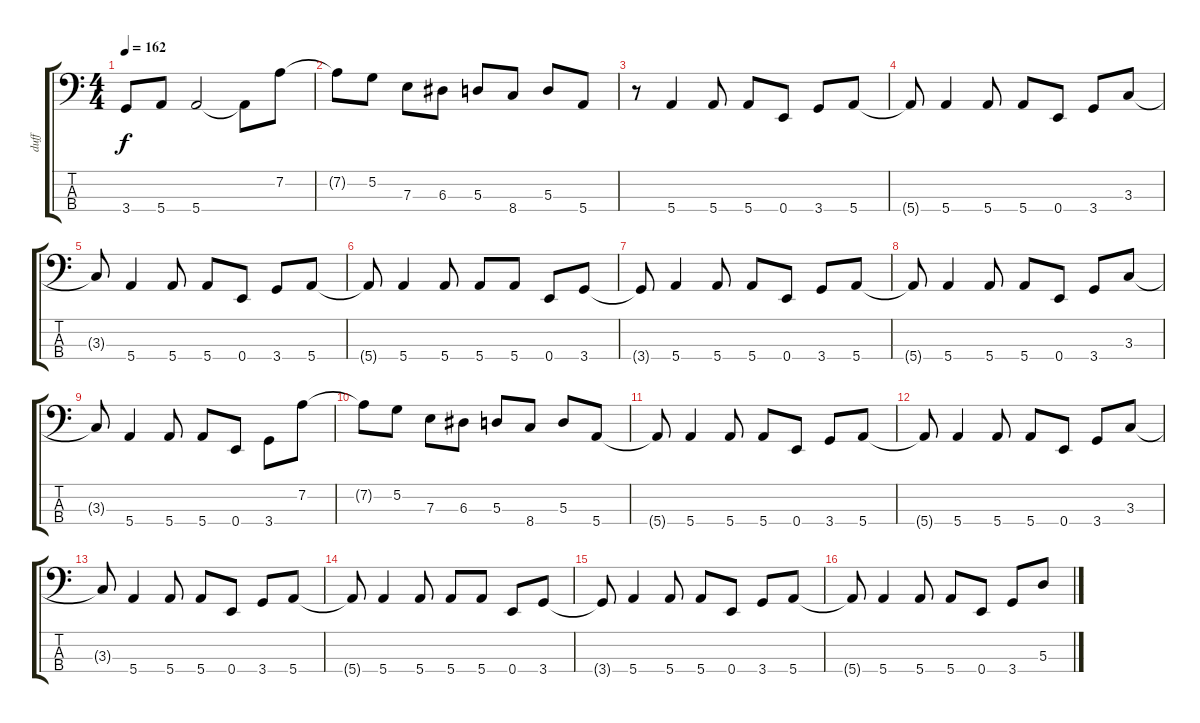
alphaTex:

\track ("duff" "duff") {instrument slapbass1}
\staff {score tabs}
\tuning (G2 D2 A1 E1) {hide}
\ts (4 4)
\tempo 162
\clef f4
\ks c
3.4{t}.8{dy f} 5.4.8 5.4.2 5.4{t}.8 7.2.8 |
7.2{t}.8 5.2.8 7.3.8 6.3.8 5.3.8 8.4.8 5.3.8 5.4.8 |
r.8 5.4.4 5.4.8 5.4.8 0.4.8 3.4.8 5.4.8 |
5.4{t}.8 5.4.4 5.4.8 5.4.8 0.4.8 3.4.8 3.3.8 |
3.3{t}.8 5.4.4 5.4.8 5.4.8 0.4.8 3.4.8 5.4.8 |
5.4{t}.8 5.4.4 5.4.8 5.4.8 5.4.8 0.4.8 3.4.8 |
3.4{t}.8 5.4.4 5.4.8 5.4.8 0.4.8 3.4.8 5.4.8 |
5.4{t}.8 5.4.4 5.4.8 5.4.8 0.4.8 3.4.8 3.3.8 |
3.3{t}.8 5.4.4 5.4.8 5.4.8 0.4.8 3.4.8 7.2.8 |
7.2{t}.8 5.2.8 7.3.8 6.3.8 5.3.8 8.4.8 5.3.8 5.4.8 |
5.4{t}.8 5.4.4 5.4.8 5.4.8 0.4.8 3.4.8 5.4.8 |
5.4{t}.8 5.4.4 5.4.8 5.4.8 0.4.8 3.4.8 3.3.8 |
3.3{t}.8 5.4.4 5.4.8 5.4.8 0.4.8 3.4.8 5.4.8 |
5.4{t}.8 5.4.4 5.4.8 5.4.8 5.4.8 0.4.8 3.4.8 |
3.4{t}.8 5.4.4 5.4.8 5.4.8 0.4.8 3.4.8 5.4.8 |
5.4{t}.8 5.4.4 5.4.8 5.4.8 0.4.8 3.4.8 5.3.8
